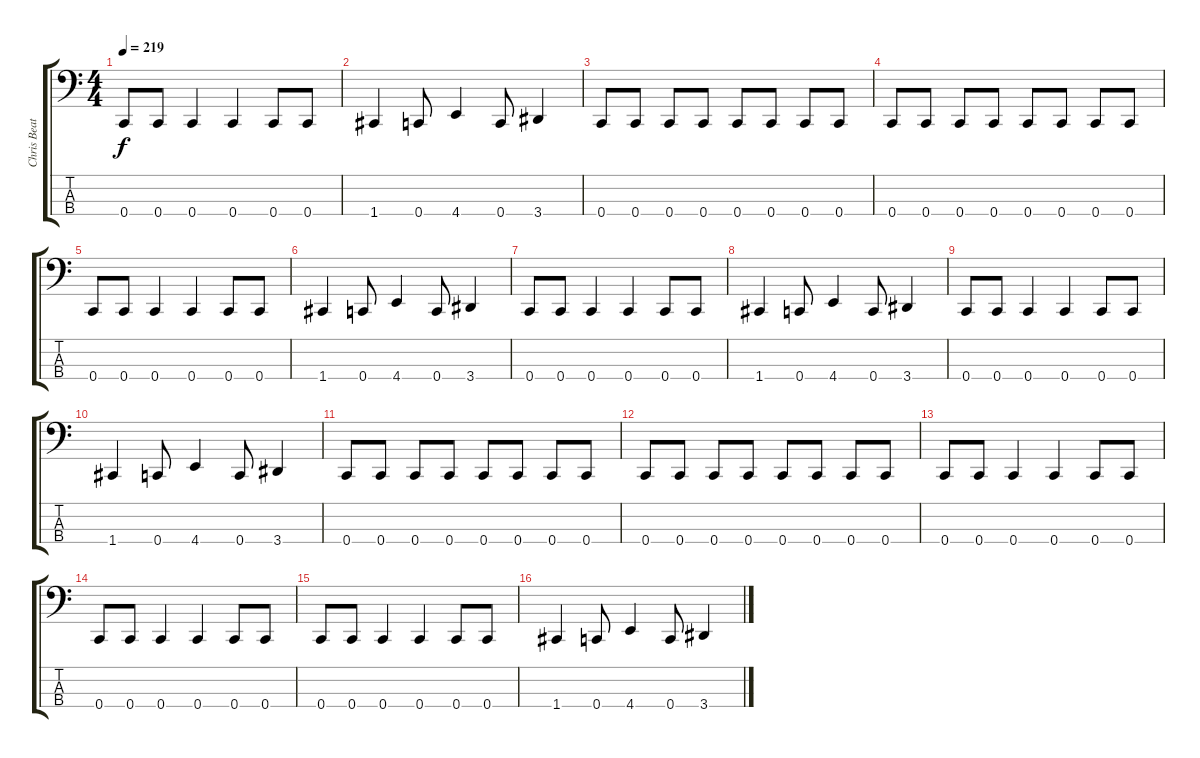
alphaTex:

\track ("Chris Beattie (Bass)" "Chris Beat") {instrument electricbasspick}
\staff {score tabs}
\tuning (Eb2 Bb1 F1 C1) {hide}
\ts (4 4)
\tempo 219
\clef f4
\ks c
0.4.8{dy f} 0.4.8 0.4.4 0.4.4 0.4.8 0.4.8 |
1.4.4 0.4.8 4.4.4 0.4.8 3.4.4 |
0.4.8 0.4.8 0.4.8 0.4.8 0.4.8 0.4.8 0.4.8 0.4.8 |
0.4.8 0.4.8 0.4.8 0.4.8 0.4.8 0.4.8 0.4.8 0.4.8 |
0.4.8 0.4.8 0.4.4 0.4.4 0.4.8 0.4.8 |
1.4.4 0.4.8 4.4.4 0.4.8 3.4.4 |
0.4.8 0.4.8 0.4.4 0.4.4 0.4.8 0.4.8 |
1.4.4 0.4.8 4.4.4 0.4.8 3.4.4 |
0.4.8 0.4.8 0.4.4 0.4.4 0.4.8 0.4.8 |
1.4.4 0.4.8 4.4.4 0.4.8 3.4.4 |
0.4.8 0.4.8 0.4.8 0.4.8 0.4.8 0.4.8 0.4.8 0.4.8 |
0.4.8 0.4.8 0.4.8 0.4.8 0.4.8 0.4.8 0.4.8 0.4.8 |
0.4.8 0.4.8 0.4.4 0.4.4 0.4.8 0.4.8 |
0.4.8 0.4.8 0.4.4 0.4.4 0.4.8 0.4.8 |
0.4.8 0.4.8 0.4.4 0.4.4 0.4.8 0.4.8 |
1.4.4 0.4.8 4.4.4 0.4.8 3.4.4
